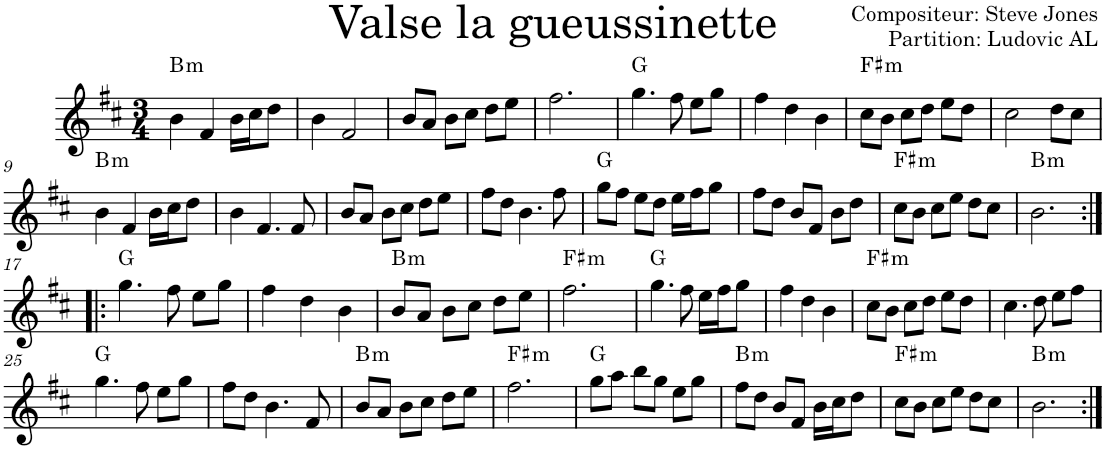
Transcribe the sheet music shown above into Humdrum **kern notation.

**kern	**harte
*part1	*part1
*staff1	*
*I"Violon	*
*I'Vln.	*
*clefG2	*
*k[f#c#]	*
*M3/4	*
=1	=1
!	!LO:H:kt=m
4b\	B:min
4f#/	.
16b\LL	.
16cc#\J	.
8dd\J	.
=2	=2
4b\	.
2f#/	.
=3	=3
8b/L	.
8a/J	.
8b\L	.
8cc#\J	.
8dd\L	.
8ee\J	.
=4	=4
2.ff#\	.
=5	=5
4.gg\	G:maj
8ff#\	.
8ee\L	.
8gg\J	.
=6	=6
4ff#\	.
4dd\	.
4b\	.
=7	=7
!	!LO:H:kt=m
8cc#\L	F#:min
8b\J	.
8cc#\L	.
8dd\J	.
8ee\L	.
8dd\J	.
=8	=8
2cc#\	.
8dd\L	.
8cc#\J	.
!!LO:LB:g=z
=9	=9
!	!LO:H:kt=m
4b\	B:min
4f#/	.
16b\LL	.
16cc#\J	.
8dd\J	.
=10	=10
4b\	.
4.f#/	.
8f#/	.
=11	=11
8b/L	.
8a/J	.
8b\L	.
8cc#\J	.
8dd\L	.
8ee\J	.
=12	=12
8ff#\L	.
8dd\J	.
4.b\	.
8ff#\	.
=13	=13
8gg\L	G:maj
8ff#\J	.
8ee\L	.
8dd\J	.
16ee\LL	.
16ff#\J	.
8gg\J	.
=14	=14
8ff#\L	.
8dd\J	.
8b/L	.
8f#/J	.
8b\L	.
8dd\J	.
=15	=15
!	!LO:H:kt=m
8cc#\L	F#:min
8b\J	.
8cc#\L	.
8ee\J	.
8dd\L	.
8cc#\J	.
=16	=16
!	!LO:H:kt=m
2.b\	B:min
!!LO:LB:g=z
=17:|!|:	=17:|!|:
4.gg\	G:maj
8ff#\	.
8ee\L	.
8gg\J	.
=18	=18
4ff#\	.
4dd\	.
4b\	.
=19	=19
!	!LO:H:kt=m
8b/L	B:min
8a/J	.
8b\L	.
8cc#\J	.
8dd\L	.
8ee\J	.
=20	=20
!	!LO:H:kt=m
2.ff#\	F#:min
=21	=21
4.gg\	G:maj
8ff#\	.
16ee\LL	.
16ff#\J	.
8gg\J	.
=22	=22
4ff#\	.
4dd\	.
4b\	.
=23	=23
!	!LO:H:kt=m
8cc#\L	F#:min
8b\J	.
8cc#\L	.
8dd\J	.
8ee\L	.
8dd\J	.
=24	=24
4.cc#\	.
8dd\	.
8ee\L	.
8ff#\J	.
!!LO:LB:g=z
=25	=25
4.gg\	G:maj
8ff#\	.
8ee\L	.
8gg\J	.
=26	=26
8ff#\L	.
8dd\J	.
4.b\	.
8f#/	.
=27	=27
!	!LO:H:kt=m
8b/L	B:min
8a/J	.
8b\L	.
8cc#\J	.
8dd\L	.
8ee\J	.
=28	=28
!	!LO:H:kt=m
2.ff#\	F#:min
=29	=29
8gg\L	G:maj
8aa\J	.
8bb\L	.
8gg\J	.
8ee\L	.
8gg\J	.
=30	=30
!	!LO:H:kt=m
8ff#\L	B:min
8dd\J	.
8b/L	.
8f#/J	.
16b\LL	.
16cc#\J	.
8dd\J	.
=31	=31
!	!LO:H:kt=m
8cc#\L	F#:min
8b\J	.
8cc#\L	.
8ee\J	.
8dd\L	.
8cc#\J	.
=32	=32
!	!LO:H:kt=m
2.b\	B:min
=:|!	=:|!
*-	*-
